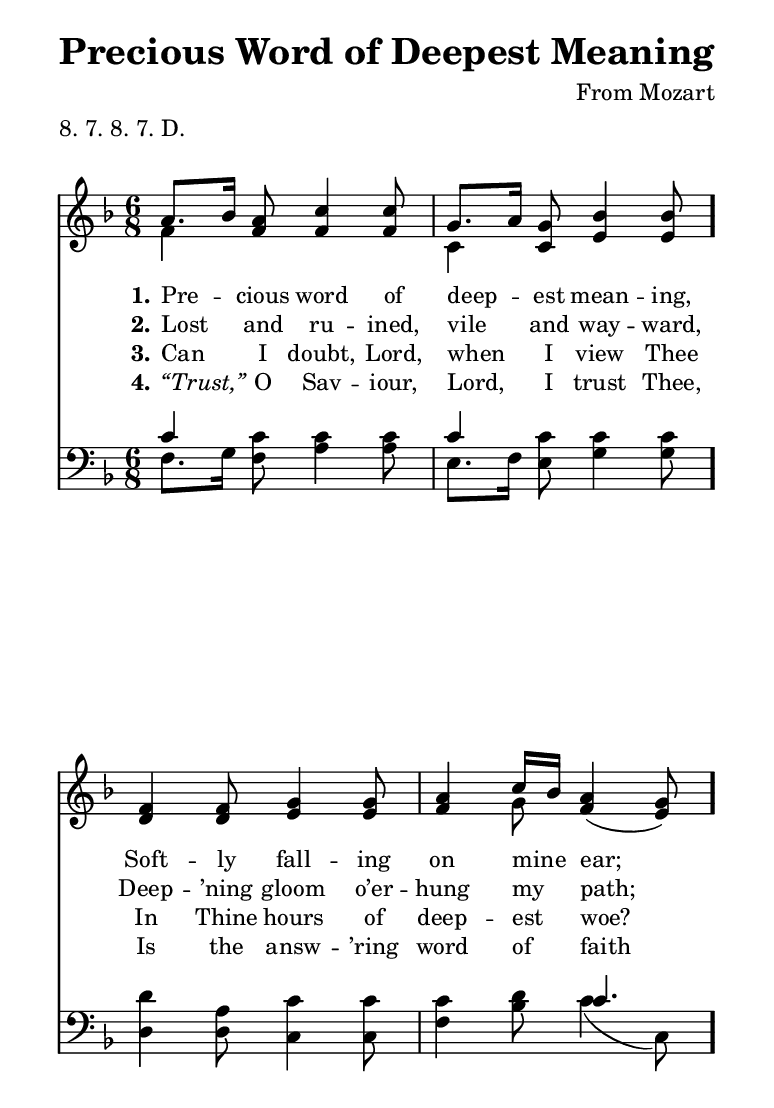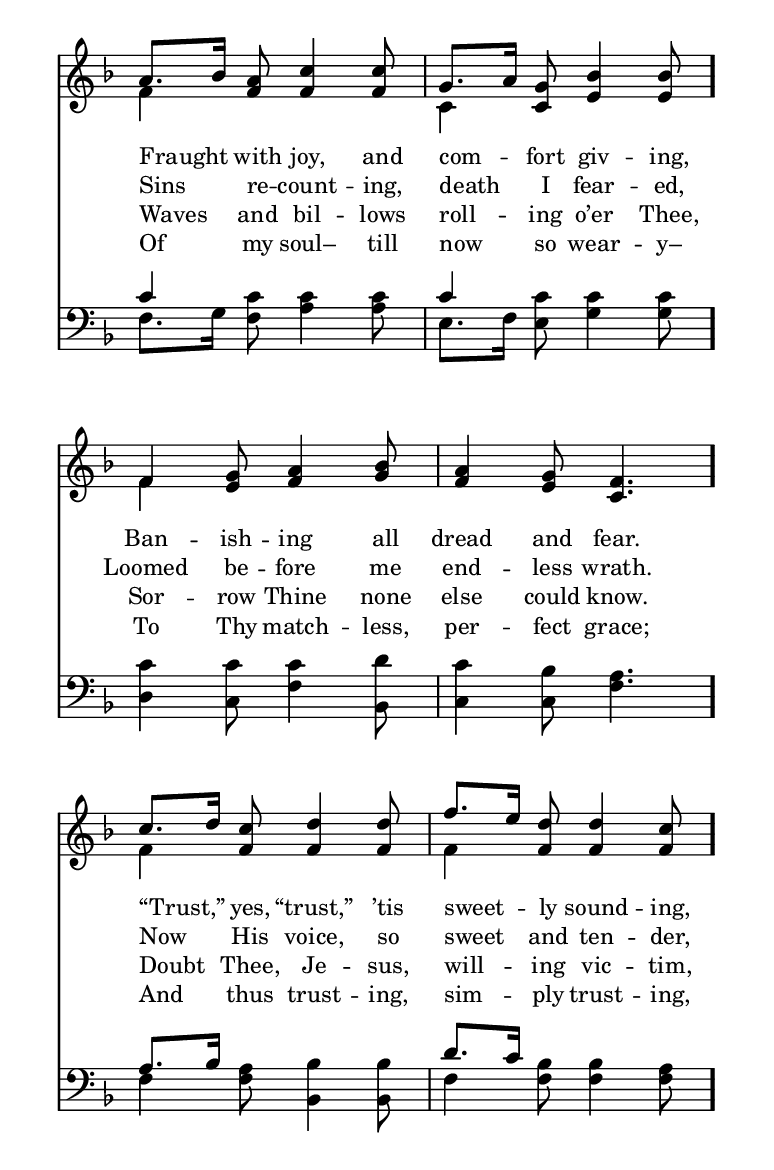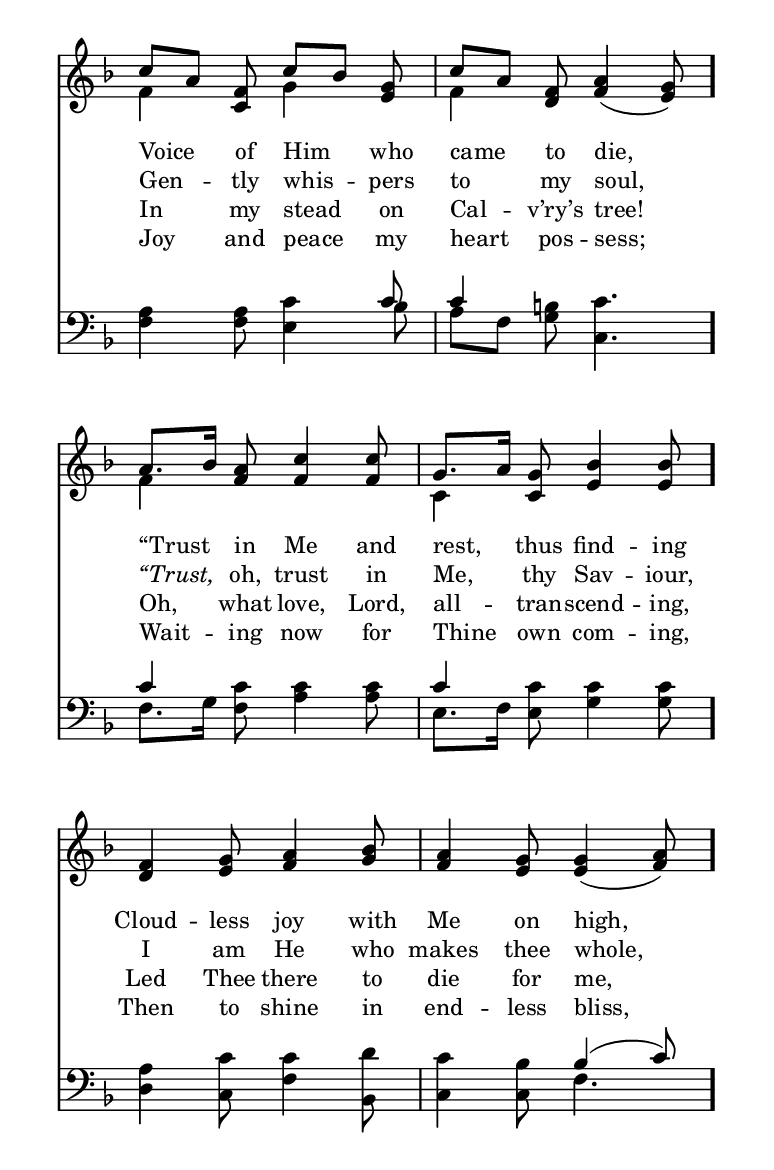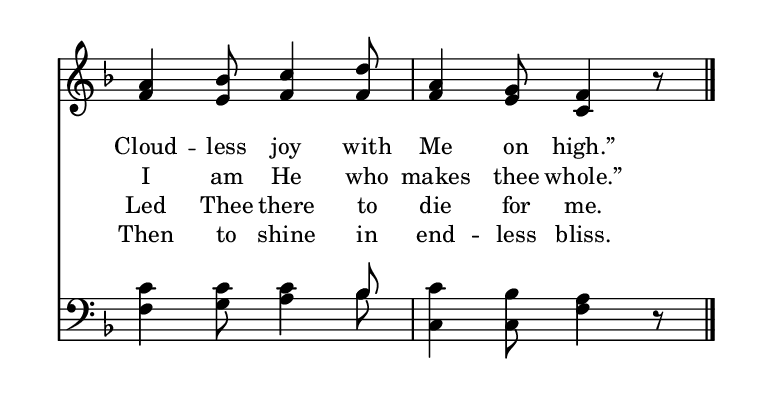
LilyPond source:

\include "common/global.ily"
\paper {
  \include "common/paper.ily"
  ragged-last-bottom = ##t
  page-count = #(cond (is-eogsized 2) (#t #f))
  system-count = #(cond (is-eogsized 6) (#t #f))
}

\header{
  hymnnumber = "260"
  title = "Precious Word of Deepest Meaning"
  tunename = ""
  meter = "8. 7. 8. 7. D."
  poet = ""
  composer = "From Mozart"
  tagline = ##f
}

global = {
  \include "common/overrides.ily"
  \override Staff.TimeSignature.style = #'numbered
  \time 6/8
  \override Score.MetronomeMark.transparent = ##t % hide all fermata changes too
  \tempo 4=80
  \key f \major
  \autoBeamOff
}

notesSoprano = {
\global
\relative c'' {

  a8.[ bes16] a8 c4 c8 | g8.[ a16] g8 bes4 bes8 |
  f4 f8 g4 g8 | a4 c16[ bes] a4( g8) |
  a8.[ bes16] a8 c4 c8 | g8.[ a16] g8 bes4 bes8 |
  f4 g8 a4 bes8 | a4 g8 f4.

  c'8.[ d16] c8 d4 d8 | f8.[ e16] d8 d4 c8 |
  c8[ a] f c'[ bes] g | c[ a] f a4( g8) |
  a8.[ bes16] a8 c4 c8 | g8.[ a16] g8 bes4 bes8 |
  f4 g8 a4 bes8 | a4 g8 g4( a8) |
  a4 bes8 c4 d8 | a4 g8 f4 r8 |

  \bar "|."

}
}

notesAlto = {
\global
\relative e' {

  f4 f8 f4 f8 | c4 c8 e4 e8 |
  d4 d8 e4 e8 | f4 g8 f4( e8) |
  f4 f8 f4 f8 | c4 c8 e4 e8 |
  f4 e8 f4 g8 | f4 e8 c4. |

  f4 f8 f4 f8 | f4 f8 f4 f8 |
  f4 c8 g'4 e8 | f4 d8 f4( e8) |
  f4 f8 f4 f8 | c4 c8 e4 e8 |
  d4 e8 f4 g8 | f4 e8 e4( f8) |
  f4 e8 f4 f8 | f4 e8 c4 r8 |

}
}

notesTenor = {
\global
\relative a {

  c4 c8 c4 c8 | c4 c8 c4 c8 |
  d4 a8 c4 c8 | c4 d8 c4. |
  c4 c8 c4 c8 | c4 c8 c4 c8 |
  c4 c8 c4 d8 | c4 bes8 a4. |
  a8.[ bes16] a8 bes4 bes8 | d8.[ c16] bes8 bes4 a8 |
  a4 a8 c4 c8 | c4 b8 c4. |
  c4 c8 c4 c8 | c4 c8 c4 c8 |
  a4 c8 c4 d8 | c4 bes8 bes4( c8) |
  c4 c8 c4 bes8 | c4 bes8 a4 r8 |

}
}

notesBass = {
\global
\relative f {

  f8.[ g16] f8 a4 a8 | e8.[ f16] e8 g4 g8 |
  d4 d8 c4 c8 | f4 bes8 c4( c,8) |
  f8.[ g16] f8 a4 a8 | e8.[ f16] e8 g4 g8 |
  d4 c8 f4 bes,8 | c4 c8 f4. |
  f4 f8 bes,4 bes8 | f'4 f8 f4 f8 |
  f4 f8 e4 bes'8 | a8[ f] g c,4. |
  f8.[ g16] f8 a4 a8 | e8.[ f16] e8 g4 g8 |
  d4 c8 f4 bes,8 | c4 c8 f4. |
  f4 g8 a4 bes8 | c,4 c8 f4 r8 |

}
}

wordsA = \lyricmode {
\set stanza = "1."

Pre -- cious word of deep -- est mean -- ing, \bar "."
Soft -- ly fall -- ing on mine ear; \bar "."
Fraught with joy, and com -- fort giv -- ing, \bar "."
Ban -- ish -- ing all dread and fear. \bar "."
“Trust,” yes, “trust,” ’tis sweet -- ly sound -- ing, \bar "."
Voice of Him who came to die, \bar "."
“Trust in Me and rest, thus find -- ing \bar "."
%{HIDE>%} Cloud -- less joy with Me on high, %{<HIDE%} \bar "."
Cloud -- less joy with Me on high.” \bar "."

}

wordsB = \lyricmode {
\set stanza = "2."

Lost and ru -- ined, vile and way -- ward,
Deep -- ’ning gloom o’er -- hung my path;
Sins re -- count -- ing, death I fear -- ed,
Loomed be -- fore me end -- less wrath.
Now His voice, so sweet and ten -- der,
Gen -- tly whis -- pers to my soul,
\italicsOn “Trust, \italicsOff oh, trust in Me, thy Sav -- iour,
%{HIDE>%} I am He who makes thee whole, %{<HIDE%}
I am He who makes thee whole.”

}

wordsC = \lyricmode {
\set stanza = "3."

Can I doubt, Lord, when I view Thee
In Thine hours of deep -- est woe?
Waves and bil -- lows roll -- ing o’er Thee,
Sor -- row Thine none else could know.
Doubt Thee, Je -- sus, will -- ing vic -- tim,
In my stead on Cal -- v’ry’s tree!
Oh, what love, Lord, all -- tran -- scend -- ing,
%{HIDE>%} Led Thee there to die for me, %{<HIDE%}
Led Thee there to die for me.

}

wordsD = \lyricmode {
\set stanza = "4."

\italicsOn “Trust,” \italicsOff O Sav -- iour, Lord, I trust Thee,
Is the answ -- ’ring word of faith
Of my soul– till now so wear -- y–
To Thy match -- less, per -- fect grace;
And thus trust -- ing, sim -- ply trust -- ing,
Joy and peace my heart pos -- sess;
Wait -- ing now for Thine own com -- ing,
%{HIDE>%} Then to shine in end -- less bliss, %{<HIDE%}
Then to shine in end -- less bliss.

}

\score {
  \context ChoirStaff <<
    \context Staff = upper <<
      \set Staff.autoBeaming = ##f
      \set ChoirStaff.systemStartDelimiter = #'SystemStartBar
      \set ChoirStaff.printPartCombineTexts = ##f
      \partcombine #'(2 . 9) \notesSoprano \notesAlto
      \context NullVoice = sopranos { \voiceOne << \notesSoprano >> }
      \context NullVoice = altos { \voiceTwo << \notesAlto >> }
      \context Lyrics = one   \lyricsto sopranos \wordsA
      \context Lyrics = two   \lyricsto sopranos \wordsB
      \context Lyrics = three \lyricsto sopranos \wordsC
      \context Lyrics = four  \lyricsto sopranos \wordsD
    >>
    \context Staff = men <<
      \set Staff.autoBeaming = ##f
      \clef bass
      \set ChoirStaff.printPartCombineTexts = ##f
      \partcombine #'(2 . 9) \notesTenor \notesBass
      \context NullVoice = tenors { \voiceOne << \notesTenor >> }
      \context NullVoice = basses { \voiceTwo << \notesBass >> }
    >>
  >>
  \layout {
    \include "common/layout.ily"
  }
  \midi{
    \include "common/midi.ily"
  }
}

\version "2.19.49"  % necessary for upgrading to future LilyPond versions.

% vi:set et ts=2 sw=2 ai nocindent syntax=lilypond:
